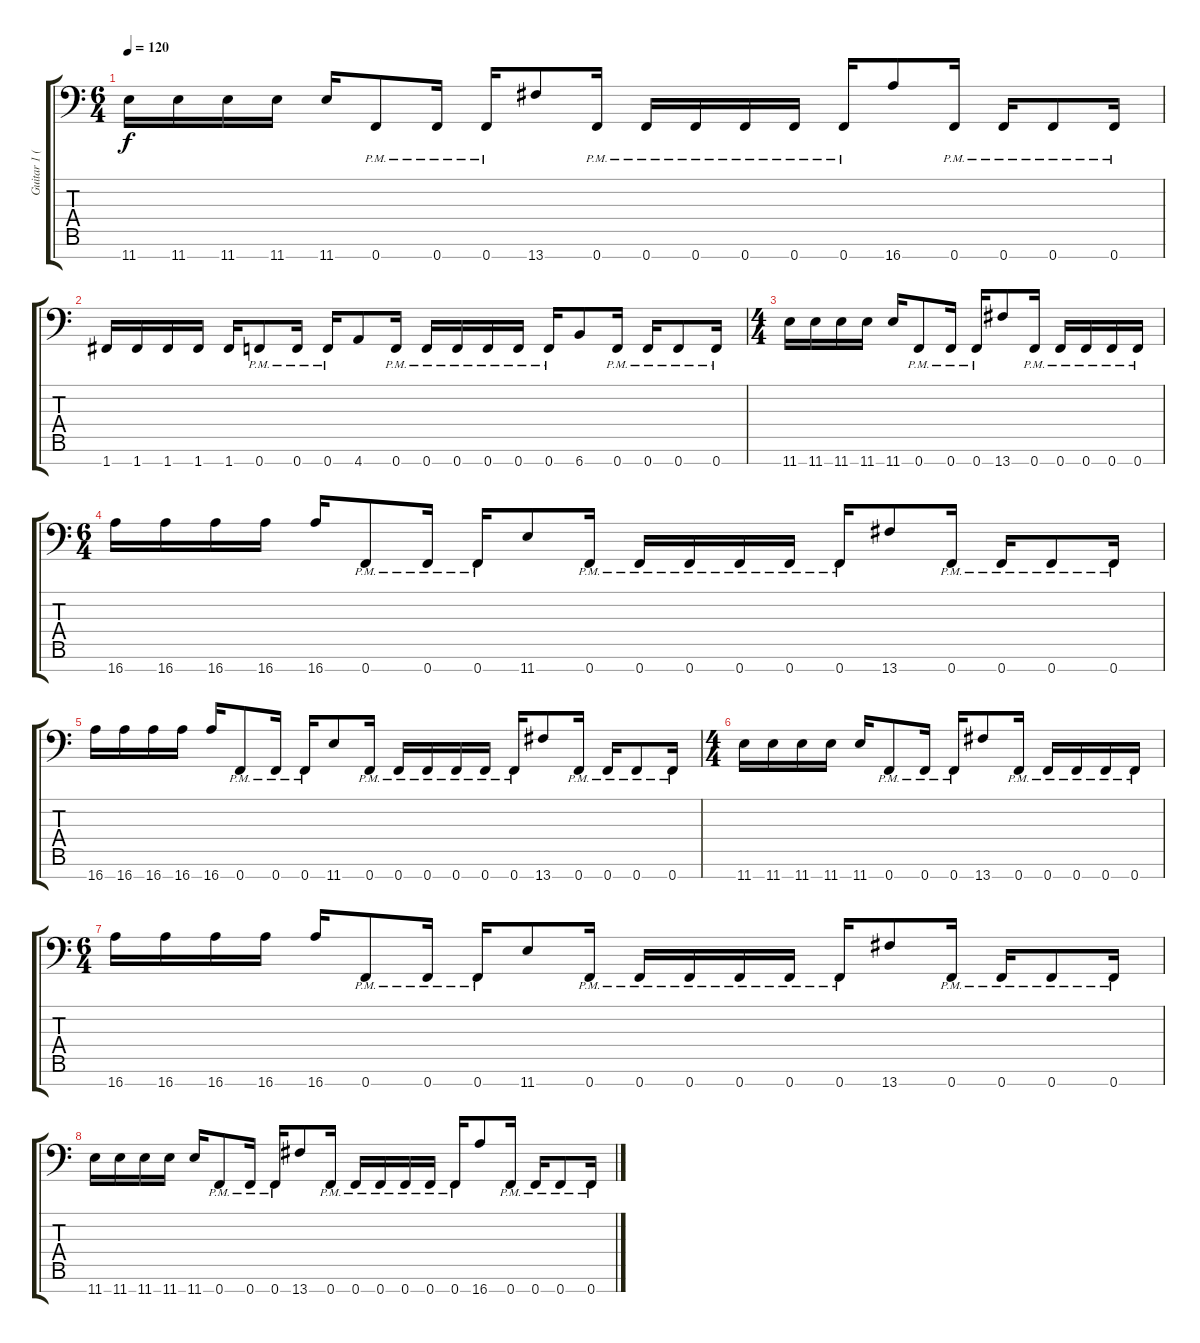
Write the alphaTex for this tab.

\track ("Guitar 1 (Fredrik Thordendal)" "Guitar 1 (") {instrument distortionguitar}
\staff {score tabs}
\tuning (Bb3 F3 Db3 Ab2 Eb2 Bb1 F1) {hide}
\ts (6 4)
\tempo 120
\clef f4
\ks c
11.7.16{dy f} 11.7.16 11.7.16 11.7.16 11.7.16 0.7{pm}.8 0.7{pm}.16 0.7{pm}.16 13.7.8 0.7{pm}.16 0.7{pm}.16 0.7{pm}.16 0.7{pm}.16 0.7{pm}.16 0.7{pm}.16 16.7.8 0.7{pm}.16 0.7{pm}.16 0.7{pm}.8 0.7{pm}.16 |
1.7.16 1.7.16 1.7.16 1.7.16 1.7.16 0.7{pm}.8 0.7{pm}.16 0.7{pm}.16 4.7.8 0.7{pm}.16 0.7{pm}.16 0.7{pm}.16 0.7{pm}.16 0.7{pm}.16 0.7{pm}.16 6.7.8 0.7{pm}.16 0.7{pm}.16 0.7{pm}.8 0.7{pm}.16 |
\ts (4 4)
11.7.16 11.7.16 11.7.16 11.7.16 11.7.16 0.7{pm}.8 0.7{pm}.16 0.7{pm}.16 13.7.8 0.7{pm}.16 0.7{pm}.16 0.7{pm}.16 0.7{pm}.16 0.7{pm}.16 |
\ts (6 4)
16.7.16 16.7.16 16.7.16 16.7.16 16.7.16 0.7{pm}.8 0.7{pm}.16 0.7{pm}.16 11.7.8 0.7{pm}.16 0.7{pm}.16 0.7{pm}.16 0.7{pm}.16 0.7{pm}.16 0.7{pm}.16 13.7.8 0.7{pm}.16 0.7{pm}.16 0.7{pm}.8 0.7{pm}.16 |
16.7.16 16.7.16 16.7.16 16.7.16 16.7.16 0.7{pm}.8 0.7{pm}.16 0.7{pm}.16 11.7.8 0.7{pm}.16 0.7{pm}.16 0.7{pm}.16 0.7{pm}.16 0.7{pm}.16 0.7{pm}.16 13.7.8 0.7{pm}.16 0.7{pm}.16 0.7{pm}.8 0.7{pm}.16 |
\ts (4 4)
11.7.16 11.7.16 11.7.16 11.7.16 11.7.16 0.7{pm}.8 0.7{pm}.16 0.7{pm}.16 13.7.8 0.7{pm}.16 0.7{pm}.16 0.7{pm}.16 0.7{pm}.16 0.7{pm}.16 |
\ts (6 4)
16.7.16 16.7.16 16.7.16 16.7.16 16.7.16 0.7{pm}.8 0.7{pm}.16 0.7{pm}.16 11.7.8 0.7{pm}.16 0.7{pm}.16 0.7{pm}.16 0.7{pm}.16 0.7{pm}.16 0.7{pm}.16 13.7.8 0.7{pm}.16 0.7{pm}.16 0.7{pm}.8 0.7{pm}.16 |
11.7.16 11.7.16 11.7.16 11.7.16 11.7.16 0.7{pm}.8 0.7{pm}.16 0.7{pm}.16 13.7.8 0.7{pm}.16 0.7{pm}.16 0.7{pm}.16 0.7{pm}.16 0.7{pm}.16 0.7{pm}.16 16.7.8 0.7{pm}.16 0.7{pm}.16 0.7{pm}.8 0.7{pm}.16
